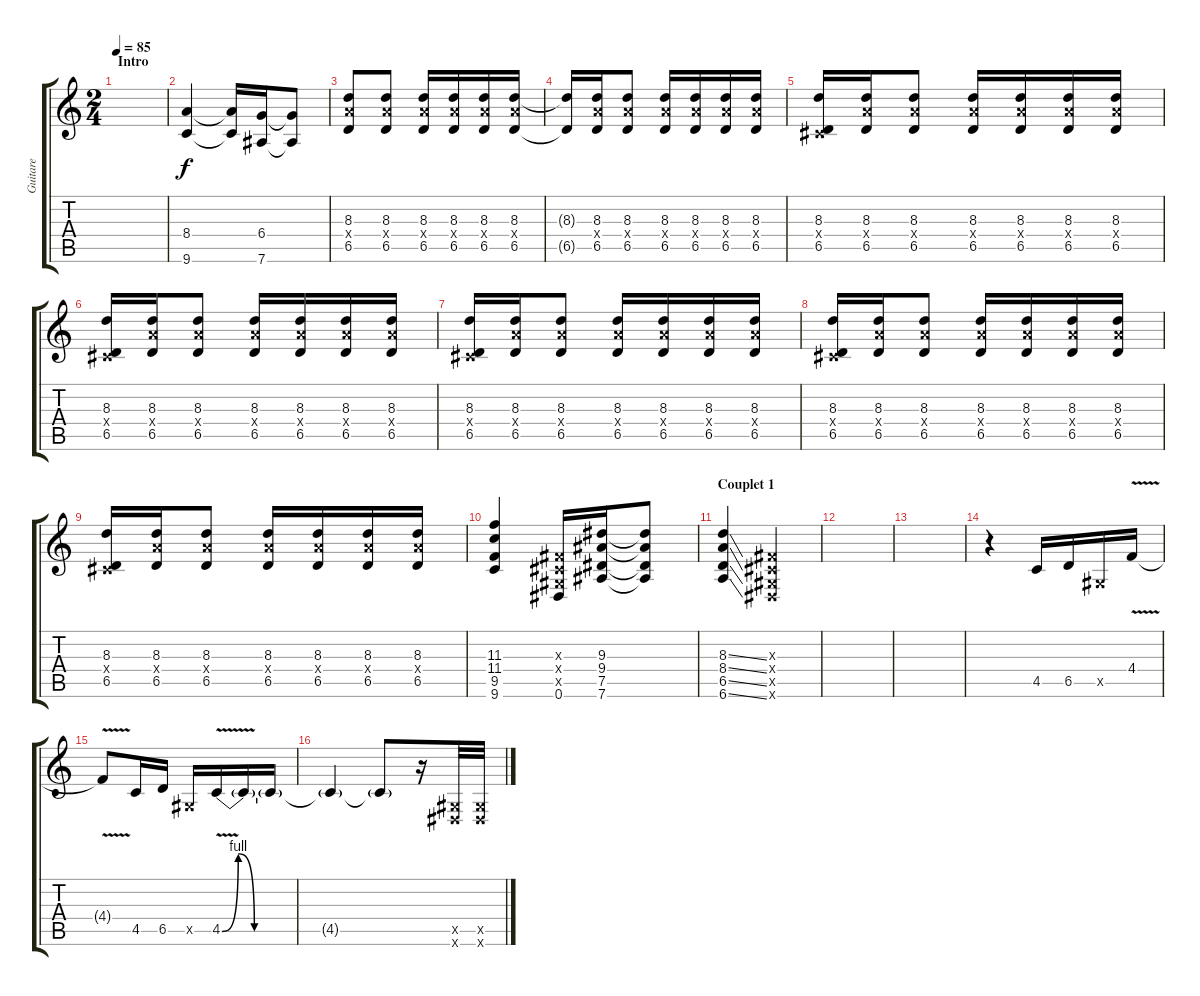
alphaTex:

\track ("Guitare" "Guitare") {instrument overdrivenguitar}
\staff {score tabs}
\tuning (Eb4 Bb3 Gb3 Db3 Ab2 Eb2) {hide}
\ts (2 4)
\section ("" "Intro")
\tempo 85
\clef g2
\ks c
|
(8.4 9.6).4 (8.4{t} 9.6{t}).16 (6.4 7.6).16 (6.4{t} 7.6{t}).8 |
(8.3 8.4{x} 6.5).8 (8.3 8.4{x} 6.5).8 (8.3 8.4{x} 6.5).16 (8.3 8.4{x} 6.5).16 (8.3 8.4{x} 6.5).16 (8.3 8.4{x} 6.5).16 |
(8.3{t} 6.5{t}).16 (8.3 8.4{x} 6.5).16 (8.3 8.4{x} 6.5).8 (8.3 8.4{x} 6.5).16 (8.3 8.4{x} 6.5).16 (8.3 8.4{x} 6.5).16 (8.3 8.4{x} 6.5).16 |
(8.3 0.4{x} 6.5).16 (8.3 8.4{x} 6.5).16 (8.3 8.4{x} 6.5).8 (8.3 8.4{x} 6.5).16 (8.3 8.4{x} 6.5).16 (8.3 8.4{x} 6.5).16 (8.3 8.4{x} 6.5).16 |
(8.3 0.4{x} 6.5).16 (8.3 8.4{x} 6.5).16 (8.3 8.4{x} 6.5).8 (8.3 8.4{x} 6.5).16 (8.3 8.4{x} 6.5).16 (8.3 8.4{x} 6.5).16 (8.3 8.4{x} 6.5).16 |
(8.3 0.4{x} 6.5).16 (8.3 8.4{x} 6.5).16 (8.3 8.4{x} 6.5).8 (8.3 8.4{x} 6.5).16 (8.3 8.4{x} 6.5).16 (8.3 8.4{x} 6.5).16 (8.3 8.4{x} 6.5).16 |
(8.3 0.4{x} 6.5).16 (8.3 8.4{x} 6.5).16 (8.3 8.4{x} 6.5).8 (8.3 8.4{x} 6.5).16 (8.3 8.4{x} 6.5).16 (8.3 8.4{x} 6.5).16 (8.3 8.4{x} 6.5).16 |
(8.3 0.4{x} 6.5).16 (8.3 8.4{x} 6.5).16 (8.3 8.4{x} 6.5).8 (8.3 8.4{x} 6.5).16 (8.3 8.4{x} 6.5).16 (8.3 8.4{x} 6.5).16 (8.3 8.4{x} 6.5).16 |
(11.3 11.4 9.5 9.6).4 (0.3{x} 0.4{x} 0.5{x} 0.6).16 (9.3 9.4 7.5 7.6).16 (9.3{t} 9.4{t} 7.5{t} 7.6{t}).8 |
\section ("" "Couplet 1")
(8.3{ss} 8.4{ss} 6.5{ss} 6.6{ss}).4 (0.3{x} 0.4{x} 0.5{x} 0.6{x}).4 |
|
|
r.4 4.5.16 6.5.16 0.5{x}.16 4.4{v}.16 |
4.4{t}.8 4.5.16 6.5.16 0.5{x}.16 4.5{be (custom 0 0 5 4 10 0 60 0) v}.16 4.5{t}.16 4.5{t}.16 |
4.5{t}.4 4.5{t}.8 r.16 (0.5{x} 0.6{x}).32 (0.5{x} 0.6{x}).32
